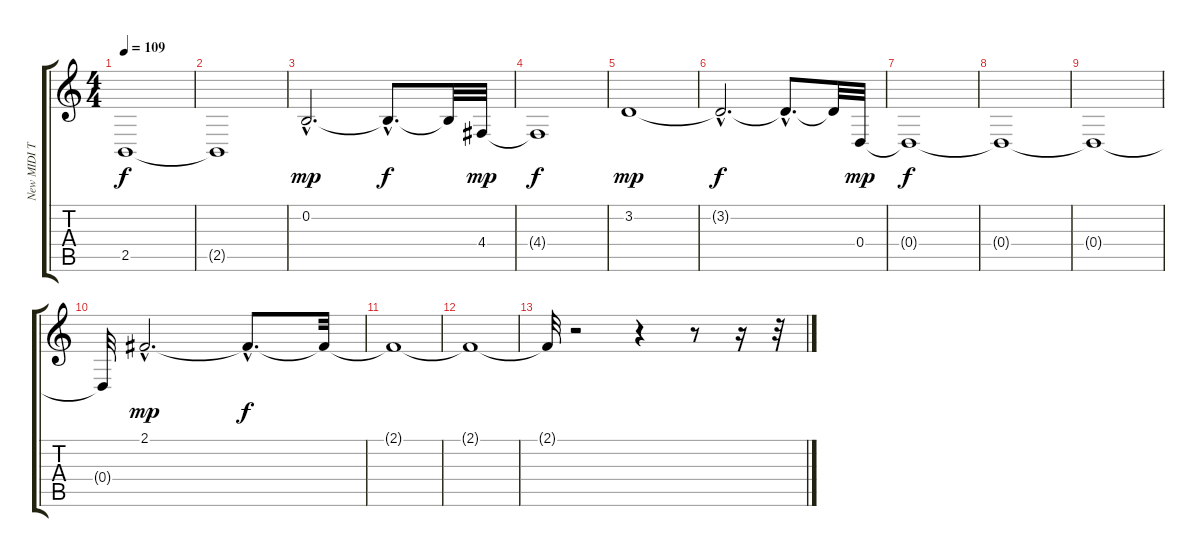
\track ("New MIDI Track" "New MIDI T") {instrument synthstrings1}
\staff {score tabs}
\tuning (E4 B3 G3 D3 A2 E2) {hide}
\ts (4 4)
\tempo 109
\clef g2
\ks c
2.5{t}.1{dy f} |
2.5{t}.1 |
0.2{hac}.2{d dy mp} 0.2{hac t}.8{d dy f} 0.2{t}.32 4.4.32{dy mp} |
4.4{t}.1{dy f} |
3.2.1{dy mp} |
3.2{hac t}.2{d dy f} 3.2{hac t}.8{d} 3.2{t}.32 0.4.32{dy mp} |
0.4{t}.1{dy f} |
0.4{t}.1 |
0.4{t}.1 |
0.4{t}.32 2.1{hac}.2{d dy mp} 2.1{hac t}.8{d dy f} 2.1{t}.32 |
2.1{t}.1 |
2.1{t}.1 |
2.1{t}.32 r.2 r.4 r.8 r.16 r.32
